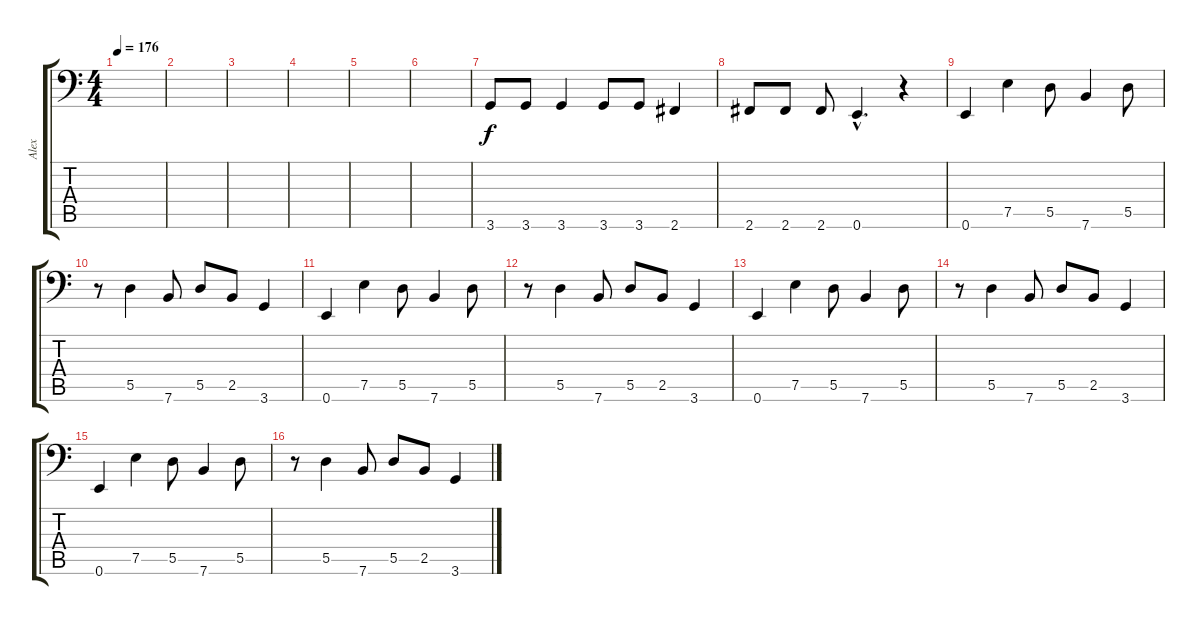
\track ("Alex" "Alex") {instrument slapbass1}
\staff {score tabs}
\tuning (E3 B2 G2 D2 A1 E1) {hide}
\ts (4 4)
\tempo 176
\clef f4
\ks c
|
|
|
|
|
|
3.6.8 3.6.8 3.6.4 3.6.8 3.6.8 2.6.4 |
2.6.8 2.6.8 2.6.8 0.6{hac}.4{d} r.4 |
0.6.4 7.5.4 5.5.8 7.6.4 5.5.8 |
r.8 5.5.4 7.6.8 5.5.8 2.5.8 3.6.4 |
0.6.4 7.5.4 5.5.8 7.6.4 5.5.8 |
r.8 5.5.4 7.6.8 5.5.8 2.5.8 3.6.4 |
0.6.4 7.5.4 5.5.8 7.6.4 5.5.8 |
r.8 5.5.4 7.6.8 5.5.8 2.5.8 3.6.4 |
0.6.4 7.5.4 5.5.8 7.6.4 5.5.8 |
r.8 5.5.4 7.6.8 5.5.8 2.5.8 3.6.4
